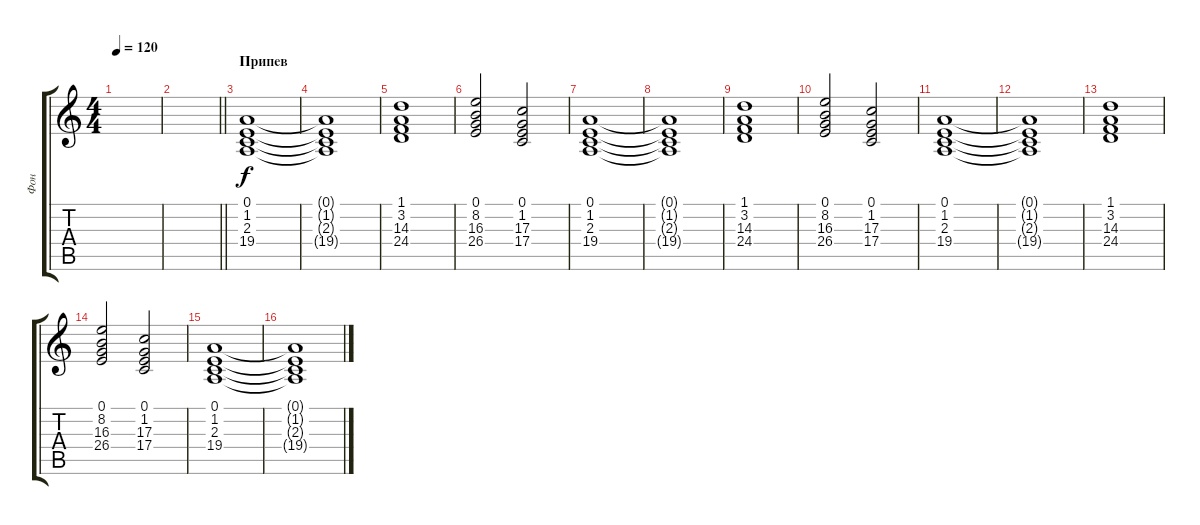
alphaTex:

\track ("Фон" "Фон") {instrument synthstrings1}
\staff {score tabs}
\tuning (E4 B3 G3 D3 A2 E2) {hide}
\ts (4 4)
\tempo 120
\clef g2
\ks c
|
\barLineRight lightlight
|
\section ("" "Припев")
(0.1 1.2 2.3 19.4).1 |
(0.1{t} 1.2{t} 2.3{t} 19.4{t}).1 |
(1.1 3.2 14.3 24.4).1 |
(0.1 8.2 16.3 26.4).2 (0.1 1.2 17.3 17.4).2 |
(0.1 1.2 2.3 19.4).1 |
(0.1{t} 1.2{t} 2.3{t} 19.4{t}).1 |
(1.1 3.2 14.3 24.4).1 |
(0.1 8.2 16.3 26.4).2 (0.1 1.2 17.3 17.4).2 |
(0.1 1.2 2.3 19.4).1 |
(0.1{t} 1.2{t} 2.3{t} 19.4{t}).1 |
(1.1 3.2 14.3 24.4).1 |
(0.1 8.2 16.3 26.4).2 (0.1 1.2 17.3 17.4).2 |
(0.1 1.2 2.3 19.4).1 |
(0.1{t} 1.2{t} 2.3{t} 19.4{t}).1
